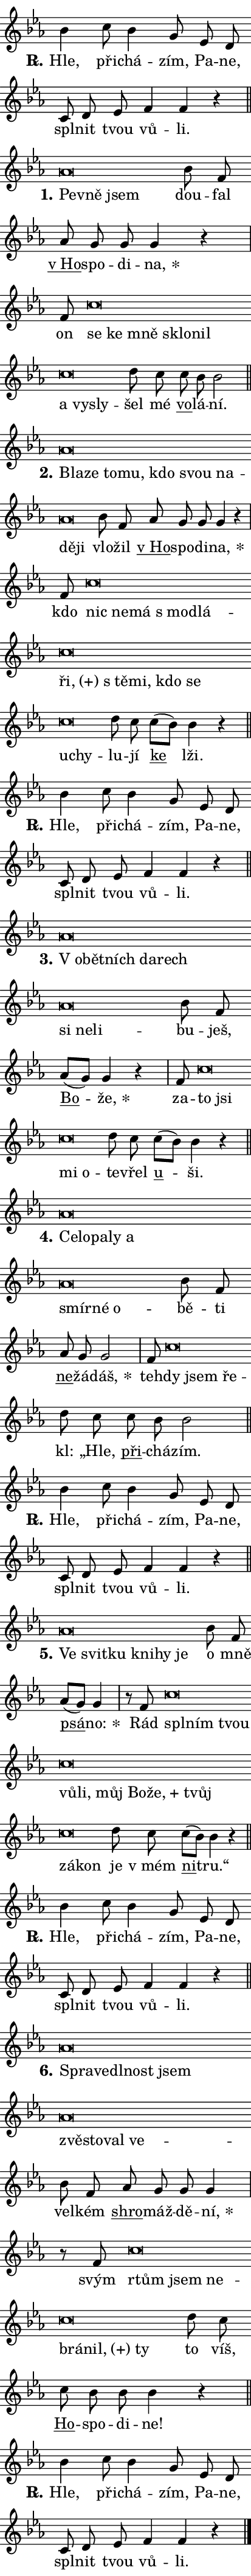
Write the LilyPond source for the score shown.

\version "2.22.1"
\header { tagline = "" }
\paper {
  indent = 0\cm
  top-margin = 0\cm
  right-margin = 0\cm
  bottom-margin = 0\cm
  left-margin = 0\cm
  paper-width = 7\cm
  page-breaking = #ly:one-page-breaking
  system-system-spacing.basic-distance = #11
  score-system-spacing.basic-distance = #11
  ragged-last = ##f
}


%% Author: Thomas Morley
%% https://lists.gnu.org/archive/html/lilypond-user/2020-05/msg00002.html
#(define (line-position grob)
"Returns position of @var[grob} in current system:
   @code{'start}, if at first time-step
   @code{'end}, if at last time-step
   @code{'middle} otherwise
"
  (let* ((col (ly:item-get-column grob))
         (ln (ly:grob-object col 'left-neighbor))
         (rn (ly:grob-object col 'right-neighbor))
         (col-to-check-left (if (ly:grob? ln) ln col))
         (col-to-check-right (if (ly:grob? rn) rn col))
         (break-dir-left
           (and
             (ly:grob-property col-to-check-left 'non-musical #f)
             (ly:item-break-dir col-to-check-left)))
         (break-dir-right
           (and
             (ly:grob-property col-to-check-right 'non-musical #f)
             (ly:item-break-dir col-to-check-right))))
        (cond ((eqv? 1 break-dir-left) 'start)
              ((eqv? -1 break-dir-right) 'end)
              (else 'middle))))

#(define (tranparent-at-line-position vctor)
  (lambda (grob)
  "Relying on @code{line-position} select the relevant enry from @var{vctor}.
Used to determine transparency,"
    (case (line-position grob)
      ((end) (not (vector-ref vctor 0)))
      ((middle) (not (vector-ref vctor 1)))
      ((start) (not (vector-ref vctor 2))))))

noteHeadBreakVisibility =
#(define-music-function (break-visibility)(vector?)
"Makes @code{NoteHead}s transparent relying on @var{break-visibility}"
#{
  \override NoteHead.transparent =
    #(tranparent-at-line-position break-visibility)
#})

#(define delete-ledgers-for-transparent-note-heads
  (lambda (grob)
    "Reads whether a @code{NoteHead} is transparent.
If so this @code{NoteHead} is removed from @code{'note-heads} from
@var{grob}, which is supposed to be @code{LedgerLineSpanner}.
As a result ledgers are not printed for this @code{NoteHead}"
    (let* ((nhds-array (ly:grob-object grob 'note-heads))
           (nhds-list
             (if (ly:grob-array? nhds-array)
                 (ly:grob-array->list nhds-array)
                 '()))
           ;; Relies on the transparent-property being done before
           ;; Staff.LedgerLineSpanner.after-line-breaking is executed.
           ;; This is fragile ...
           (to-keep
             (remove
               (lambda (nhd)
                 (ly:grob-property nhd 'transparent #f))
               nhds-list)))
      ;; TODO find a better method to iterate over grob-arrays, similiar
      ;; to filter/remove etc for lists
      ;; For now rebuilt from scratch
      (set! (ly:grob-object grob 'note-heads)  '())
      (for-each
        (lambda (nhd)
          (ly:pointer-group-interface::add-grob grob 'note-heads nhd))
        to-keep))))

hideNotes = {
  \noteHeadBreakVisibility #begin-of-line-visible
}
unHideNotes = {
  \noteHeadBreakVisibility #all-visible
}

% work-around for resetting accidentals
% https://lilypond.org/doc/v2.23/Documentation/notation/displaying-rhythms#unmetered-music
cadenzaMeasure = {
  \cadenzaOff
  \partial 1024 s1024
  \cadenzaOn
}

#(define-markup-command (accent layout props text) (markup?)
  "Underline accented syllable"
  (interpret-markup layout props
    #{\markup \override #'(offset . 4.3) \underline { #text }#}))

responsum = \markup \concat {
  "R" \hspace #-1.05 \path #0.1 #'((moveto 0 0.07) (lineto 0.9 0.8)) \hspace #0.05 "."
}

\layout {
    \context {
        \Staff
        \remove "Time_signature_engraver"
        \override LedgerLineSpanner.after-line-breaking = #delete-ledgers-for-transparent-note-heads
    }
    \context {
        \Voice {
            \override NoteHead.output-attributes = #'((class . "notehead"))
            \override Hairpin.height = #0.55
        }
    }
    \context {
        \Lyrics {
            \override StanzaNumber.output-attributes = #'((class . "stanzanumber"))
            \override LyricSpace.minimum-distance = #0.9
            \override LyricText.font-name = #"TeX Gyre Schola"
            \override LyricText.font-size = 1
            \override StanzaNumber.font-name = #"TeX Gyre Schola Bold"
            \override StanzaNumber.font-size = 1
        }
    }
}

% magnetic-lyrics.ily
%
%   written by
%     Jean Abou Samra <jean@abou-samra.fr>
%     Werner Lemberg <wl@gnu.org>
%
%   adapted by
%     Jiri Hon <jiri.hon@gmail.com>
%
% Version 2022-Apr-15

% https://www.mail-archive.com/lilypond-user@gnu.org/msg149350.html

#(define (Left_hyphen_pointer_engraver context)
   "Collect syllable-hyphen-syllable occurrences in lyrics and store
them in properties.  This engraver only looks to the left.  For
example, if the lyrics input is @code{foo -- bar}, it does the
following.

@itemize @bullet
@item
Set the @code{text} property of the @code{LyricHyphen} grob between
@q{foo} and @q{bar} to @code{foo}.

@item
Set the @code{left-hyphen} property of the @code{LyricText} grob with
text @q{foo} to the @code{LyricHyphen} grob between @q{foo} and
@q{bar}.
@end itemize

Use this auxiliary engraver in combination with the
@code{lyric-@/text::@/apply-@/magnetic-@/offset!} hook."
   (let ((hyphen #f)
         (text #f))
     (make-engraver
      (acknowledgers
       ((lyric-syllable-interface engraver grob source-engraver)
        (set! text grob)))
      (end-acknowledgers
       ((lyric-hyphen-interface engraver grob source-engraver)
        ;(when (not (grob::has-interface grob 'lyric-space-interface))
          (set! hyphen grob)));)
      ((stop-translation-timestep engraver)
       (when (and text hyphen)
         (ly:grob-set-object! text 'left-hyphen hyphen))
       (set! text #f)
       (set! hyphen #f)))))

#(define (lyric-text::apply-magnetic-offset! grob)
   "If the space between two syllables is less than the value in
property @code{LyricText@/.details@/.squash-threshold}, move the right
syllable to the left so that it gets concatenated with the left
syllable.

Use this function as a hook for
@code{LyricText@/.after-@/line-@/breaking} if the
@code{Left_@/hyphen_@/pointer_@/engraver} is active."
   (let ((hyphen (ly:grob-object grob 'left-hyphen #f)))
     (when hyphen
       (let ((left-text (ly:spanner-bound hyphen LEFT)))
         (when (grob::has-interface left-text 'lyric-syllable-interface)
           (let* ((common (ly:grob-common-refpoint grob left-text X))
                  (this-x-ext (ly:grob-extent grob common X))
                  (left-x-ext
                   (begin
                     ;; Trigger magnetism for left-text.
                     (ly:grob-property left-text 'after-line-breaking)
                     (ly:grob-extent left-text common X)))
                  ;; `delta` is the gap width between two syllables.
                  (delta (- (interval-start this-x-ext)
                            (interval-end left-x-ext)))
                  (details (ly:grob-property grob 'details))
                  (threshold (assoc-get 'squash-threshold details 0.2)))
             (when (< delta threshold)
               (let* (;; We have to manipulate the input text so that
                      ;; ligatures crossing syllable boundaries are not
                      ;; disabled.  For languages based on the Latin
                      ;; script this is essentially a beautification.
                      ;; However, for non-Western scripts it can be a
                      ;; necessity.
                      (lt (ly:grob-property left-text 'text))
                      (rt (ly:grob-property grob 'text))
                      (is-space (grob::has-interface hyphen 'lyric-space-interface))
                      (space (if is-space " " ""))
                      (space-markup (grob-interpret-markup grob " "))
                      (space-size (interval-length (ly:stencil-extent space-markup X)))
                      (extra-delta (if is-space space-size 0))
                      ;; Append new syllable.
                      (ltrt-space (if (and (string? lt) (string? rt))
                                (string-append lt space rt)
                                (make-concat-markup (list lt space rt))))
                      ;; Right-align `ltrt` to the right side.
                      (ltrt-space-markup (grob-interpret-markup
                               grob
                               (make-translate-markup
                                (cons (interval-length this-x-ext) 0)
                                (make-right-align-markup ltrt-space)))))
                 (begin
                   ;; Don't print `left-text`.
                   (ly:grob-set-property! left-text 'stencil #f)
                   ;; Set text and stencil (which holds all collected
                   ;; syllables so far) and shift it to the left.
                   (ly:grob-set-property! grob 'text ltrt-space)
                   (ly:grob-set-property! grob 'stencil ltrt-space-markup)
                   (ly:grob-translate-axis! grob (- (- delta extra-delta)) X))))))))))


#(define (lyric-hyphen::displace-bounds-first grob)
   ;; Make very sure this callback isn't triggered too early.
   (let ((left (ly:spanner-bound grob LEFT))
         (right (ly:spanner-bound grob RIGHT)))
     (ly:grob-property left 'after-line-breaking)
     (ly:grob-property right 'after-line-breaking)
     (ly:lyric-hyphen::print grob)))

squashThreshold = #0.4

\layout {
  \context {
    \Lyrics
    \consists #Left_hyphen_pointer_engraver
    \override LyricText.after-line-breaking =
      #lyric-text::apply-magnetic-offset!
    \override LyricHyphen.stencil = #lyric-hyphen::displace-bounds-first
    \override LyricText.details.squash-threshold = \squashThreshold
    \override LyricHyphen.minimum-distance = 0
    \override LyricHyphen.minimum-length = \squashThreshold
  }
}

squash = \override LyricText.details.squash-threshold = 9999
unSquash = \override LyricText.details.squash-threshold = \squashThreshold

left = \override LyricText.self-alignment-X = #LEFT
unLeft = \revert LyricText.self-alignment-X

starOffset = #(lambda (grob) 
                (let ((x_offset (ly:self-alignment-interface::aligned-on-x-parent grob)))
                  (if (= x_offset 0) 0 (+ x_offset 1.2))))

star = #(define-music-function (syllable)(string?)
"Append star separator at the end of a syllable"
#{
  \once \override LyricText.X-offset = #starOffset
  \lyricmode { \markup {
    #syllable
    \override #'((font-name . "TeX Gyre Schola Bold")) \hspace #0.2 \lower #0.65 \larger "*"
  } }
#})

starAccent = #(define-music-function (syllable)(string?)
"Append star separator at the end of a syllable and make accent"
#{
  \once \override LyricText.X-offset = #starOffset
  \lyricmode { \markup {
    \accent #syllable
    \override #'((font-name . "TeX Gyre Schola Bold")) \hspace #0.2 \lower #0.65 \larger "*"
  } }
#})

breath = #(define-music-function (syllable)(string?)
"Append breathing indicator at the end of a syllable"
#{
  \lyricmode { \markup { #syllable "+" } }
#})

optionalBreath = #(define-music-function (syllable)(string?)
"Append optional breathing indicator at the end of a syllable"
#{
  \lyricmode { \markup { #syllable "(+)" } }
#})


\score {
    <<
        \new Voice = "melody" { \cadenzaOn \key es \major \relative { bes'4 c8 bes4 g8 \bar "" es d \bar "" c d es \bar "" f4 f r \cadenzaMeasure \bar "||" \break }
\relative { as'\breve*1/16 \hideNotes \breve*1/16 \breve*1/16 \bar "" \unHideNotes bes8 f \bar "" as g g g4 r \cadenzaMeasure \bar "|" f8 c'\breve*1/16 \hideNotes \breve*1/16 \bar "" \breve*1/16 \bar "" \breve*1/16 \bar "" \breve*1/16 \bar "" \breve*1/16 \bar "" \breve*1/16 \breve*1/16 \bar "" \unHideNotes d8 c \bar "" c bes bes2 \cadenzaMeasure \bar "||" \break }
\relative { as'\breve*1/16 \hideNotes \breve*1/16 \bar "" \breve*1/16 \bar "" \breve*1/16 \bar "" \breve*1/16 \bar "" \breve*1/16 \bar "" \breve*1/16 \bar "" \breve*1/16 \breve*1/16 \bar "" \unHideNotes bes8 f \bar "" as g g g4 r \cadenzaMeasure \bar "|" f8 c'\breve*1/16 \hideNotes \breve*1/16 \bar "" \breve*1/16 \bar "" \breve*1/16 \bar "" \breve*1/16 \bar "" \breve*1/16 \bar "" \breve*1/16 \bar "" \breve*1/16 \bar "" \breve*1/16 \bar "" \breve*1/16 \bar "" \breve*1/16 \breve*1/16 \bar "" \unHideNotes d8 c \bar "" c[( bes)] bes4 r \cadenzaMeasure \bar "||" \break }
\relative { bes'4 c8 bes4 g8 \bar "" es d \bar "" c d es \bar "" f4 f r \cadenzaMeasure \bar "||" \break }
\relative { as'\breve*1/16 \hideNotes \breve*1/16 \bar "" \breve*1/16 \bar "" \breve*1/16 \bar "" \breve*1/16 \bar "" \breve*1/16 \bar "" \breve*1/16 \breve*1/16 \bar "" \unHideNotes bes8 f \bar "" as[( g)] g4 r \cadenzaMeasure \bar "|" f8 c'\breve*1/16 \hideNotes \breve*1/16 \bar "" \breve*1/16 \breve*1/16 \bar "" \unHideNotes d8 c \bar "" c[( bes)] bes4 r \cadenzaMeasure \bar "||" \break }
\relative { as'\breve*1/16 \hideNotes \breve*1/16 \bar "" \breve*1/16 \bar "" \breve*1/16 \bar "" \breve*1/16 \bar "" \breve*1/16 \bar "" \breve*1/16 \breve*1/16 \bar "" \unHideNotes bes8 f \bar "" as g g2 \cadenzaMeasure \bar "|" f8 c'\breve*1/16 \hideNotes \breve*1/16 \breve*1/16 \bar "" \unHideNotes d8 c \bar "" c bes bes2 \cadenzaMeasure \bar "||" \break }
\relative { bes'4 c8 bes4 g8 \bar "" es d \bar "" c d es \bar "" f4 f r \cadenzaMeasure \bar "||" \break }
\relative { as'\breve*1/16 \hideNotes \breve*1/16 \bar "" \breve*1/16 \bar "" \breve*1/16 \bar "" \breve*1/16 \breve*1/16 \bar "" \unHideNotes bes8 f \bar "" as[( g)] g4 \cadenzaMeasure \bar "|" r8 f8 c'\breve*1/16 \hideNotes \breve*1/16 \bar "" \breve*1/16 \bar "" \breve*1/16 \bar "" \breve*1/16 \bar "" \breve*1/16 \bar "" \breve*1/16 \bar "" \breve*1/16 \bar "" \breve*1/16 \bar "" \breve*1/16 \breve*1/16 \bar "" \unHideNotes d8 c \bar "" c[( bes)] bes4 r \cadenzaMeasure \bar "||" \break }
\relative { bes'4 c8 bes4 g8 \bar "" es d \bar "" c d es \bar "" f4 f r \cadenzaMeasure \bar "||" \break }
\relative { as'\breve*1/16 \hideNotes \breve*1/16 \bar "" \breve*1/16 \bar "" \breve*1/16 \bar "" \breve*1/16 \bar "" \breve*1/16 \bar "" \breve*1/16 \bar "" \breve*1/16 \breve*1/16 \bar "" \unHideNotes bes8 f \bar "" as g g g4 \cadenzaMeasure \bar "|" r8 f8 c'\breve*1/16 \hideNotes \breve*1/16 \bar "" \breve*1/16 \bar "" \breve*1/16 \bar "" \breve*1/16 \breve*1/16 \bar "" \unHideNotes d8 c \bar "" c bes bes bes4 r \cadenzaMeasure \bar "||" \break }
\relative { bes'4 c8 bes4 g8 \bar "" es d \bar "" c d es \bar "" f4 f r \cadenzaMeasure \bar "||" \break } \bar "|." }
        \new Lyrics \lyricsto "melody" { \lyricmode { \set stanza = \responsum
Hle, při -- chá -- zím, Pa -- ne, spl -- nit tvou vů -- li.
\set stanza = "1."
\left Pev -- \squash ně jsem \unLeft \unSquash dou -- fal \markup \accent "v Ho" -- spo -- di -- \star na, on \left se \squash ke mně sklo -- nil a vy -- sly -- \unLeft \unSquash šel mé \markup \accent vo -- lá -- ní.
\set stanza = "2."
\left Bla -- \squash ze to -- mu, kdo svou na -- dě -- ji \unLeft \unSquash vlo -- žil \markup \accent "v Ho" -- spo -- di -- \star na, kdo \left nic \squash ne -- má "s mod" -- lá -- \optionalBreath ři, "s tě" -- mi, kdo se u -- chy -- \unLeft \unSquash lu -- jí \markup \accent ke lži.
\set stanza = \responsum
Hle, při -- chá -- zím, Pa -- ne, spl -- nit tvou vů -- li.
\set stanza = "3."
\left "V o" -- \squash bět -- ních da -- rech si ne -- li -- \unLeft \unSquash bu -- ješ, \markup \accent Bo -- \star že, za -- \left to \squash jsi mi o -- \unLeft \unSquash te -- vřel \markup \accent u -- ši.
\set stanza = "4."
\left Ce -- \squash lo -- pa -- ly a smír -- né o -- \unLeft \unSquash bě -- ti \markup \accent ne -- žá -- \star dáš, teh -- \left dy \squash jsem ře -- \unLeft \unSquash kl: „Hle, \markup \accent při -- chá -- zím.
\set stanza = \responsum
Hle, při -- chá -- zím, Pa -- ne, spl -- nit tvou vů -- li.
\set stanza = "5."
\left Ve \squash svit -- ku kni -- hy je \unLeft \unSquash o mně \markup \accent psá -- \star no: Rád \left spl -- \squash ním tvou vů -- li, můj Bo -- \breath "že," tvůj zá -- kon \unLeft \unSquash je "v mém" \markup \accent ni -- tru.“
\set stanza = \responsum
Hle, při -- chá -- zím, Pa -- ne, spl -- nit tvou vů -- li.
\set stanza = "6."
\left Spra -- \squash ve -- dl -- nost jsem zvě -- sto -- val ve -- \unLeft \unSquash vel -- kém \markup \accent shro -- máž -- dě -- \star ní, svým \left rtům \squash jsem ne -- brá -- \optionalBreath nil, ty \unLeft \unSquash to víš, \markup \accent Ho -- spo -- di -- ne!
\set stanza = \responsum
Hle, při -- chá -- zím, Pa -- ne, spl -- nit tvou vů -- li. } }
    >>
    \layout {}
}
